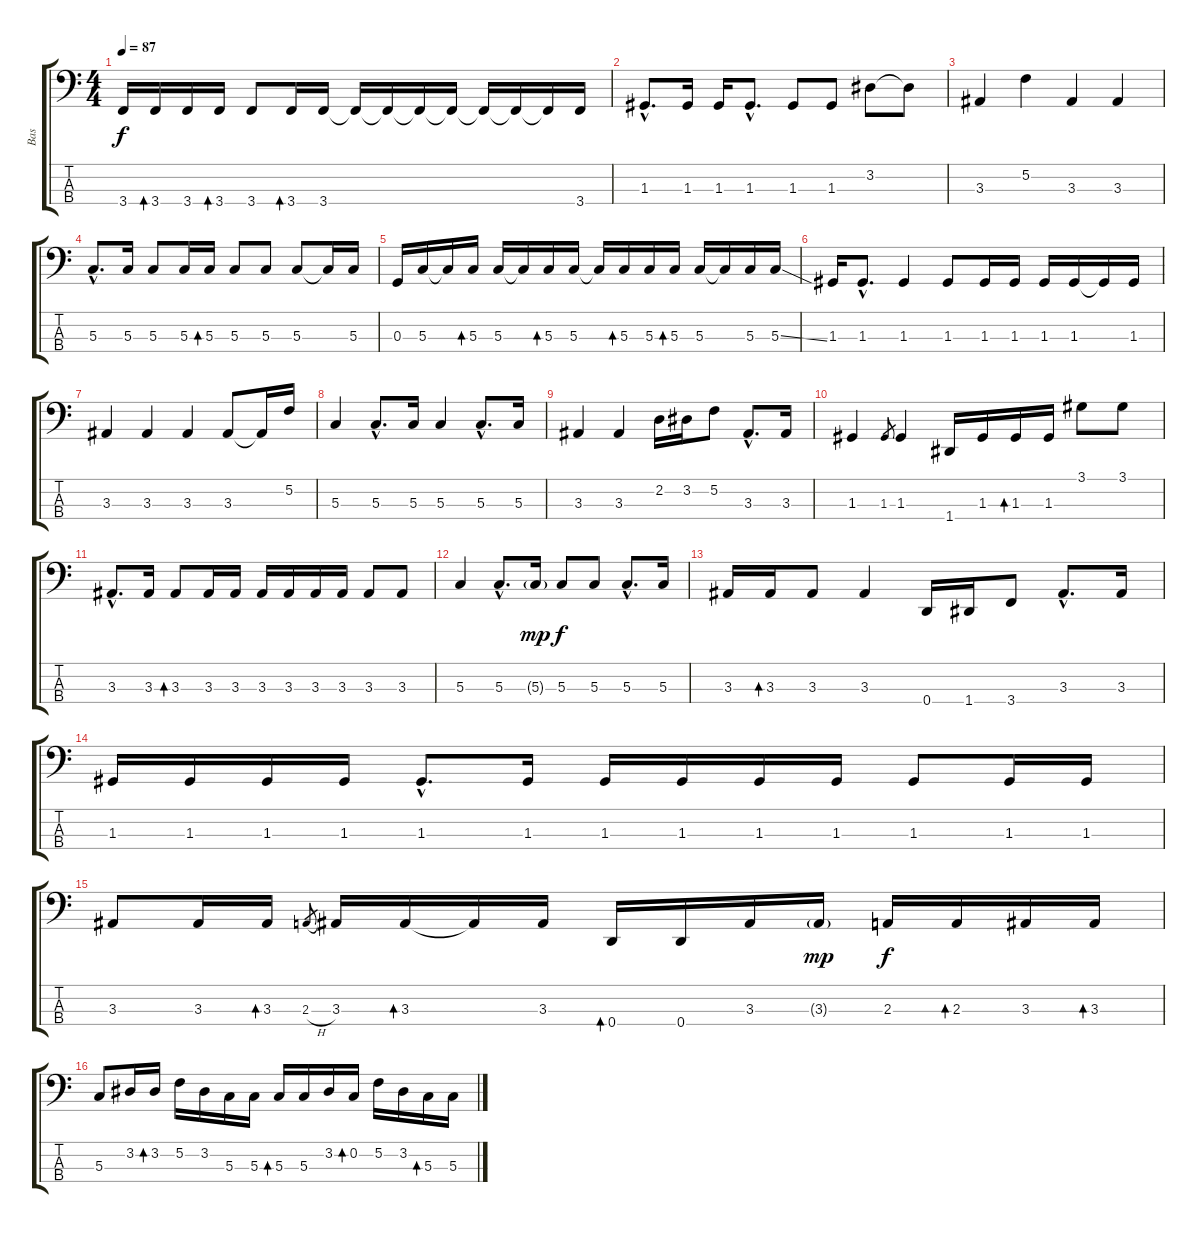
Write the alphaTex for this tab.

\track ("Bas" "Bas") {instrument electricbasspick}
\staff {score tabs}
\tuning (F2 C2 G1 D1) {hide}
\ts (4 4)
\tempo 87
\clef f4
\ks c
3.4.16{dy f} 3.4.16{bd 120} 3.4.16 3.4.16{bd 120} 3.4.8 3.4.16{bd 120} 3.4.16 3.4{t}.16 3.4{t}.16 3.4{t}.16 3.4{t}.16 3.4{t}.16 3.4{t}.16 3.4{t}.16 3.4.16 |
1.3{hac}.8{d} 1.3.16 1.3.16 1.3{hac}.8{d} 1.3.8 1.3.8 3.2.8 3.2{t}.8 |
3.3.4 5.2.4 3.3.4 3.3.4 |
5.3{hac}.8{d} 5.3.16 5.3.8 5.3.16 5.3.16{bd 120} 5.3.8 5.3.8 5.3.8 5.3{t}.16 5.3.16 |
0.3.16 5.3.16 5.3{t}.16 5.3.16{bd 120} 5.3.16 5.3{t}.16 5.3.16{bd 120} 5.3.16 5.3{t}.16 5.3.16{bd 120} 5.3.16 5.3.16{bd 120} 5.3.16 5.3{t}.16 5.3.16 5.3{ss}.16 |
1.3.16 1.3{hac}.8{d} 1.3.4 1.3.8 1.3.16 1.3.16 1.3.16 1.3.16 1.3{t}.16 1.3.16 |
3.3.4 3.3.4 3.3.4 3.3.8 3.3{t}.16 5.2.16 |
5.3.4 5.3{hac}.8{d} 5.3.16 5.3.4 5.3{hac}.8{d} 5.3.16 |
3.3.4 3.3.4 2.2.16 3.2.16 5.2.8 3.3{hac}.8{d} 3.3.16 |
1.3.4 1.3.8{gr} 1.3.4 1.4.16 1.3.16 1.3.16{bd 120} 1.3.16 3.1.8 3.1.8 |
3.3{hac}.8{d} 3.3.16 3.3.8{bd 240} 3.3.16 3.3.16 3.3.16 3.3.16 3.3.16 3.3.16 3.3.8 3.3.8 |
5.3.4 5.3{hac}.8{d} 5.3{g}.16{dy mp} 5.3.8{dy f} 5.3.8 5.3{hac}.8{d} 5.3.16 |
3.3.16 3.3.16{bd 120} 3.3.8 3.3.4 0.4.16 1.4.16 3.4.8 3.3{hac}.8{d} 3.3.16 |
1.3.16 1.3.16 1.3.16 1.3.16 1.3{hac}.8{d} 1.3.16 1.3.16 1.3.16 1.3.16 1.3.16 1.3.8 1.3.16 1.3.16 |
3.3.8 3.3.16 3.3.16{bd 120} 2.3{h}.8{gr} 3.3.16 3.3.16{bd 120} 3.3{t}.16 3.3.16 0.4.16{bd 120} 0.4.16 3.3.16 3.3{g}.16{dy mp} 2.3.16{dy f} 2.3.16{bd 120} 3.3.16 3.3.16{bd 120} |
5.3.8 3.2.16 3.2.16{bd 120} 5.2.16 3.2.16 5.3.16 5.3.16 5.3.16{bd 120} 5.3.16 3.2.16 0.2.16{bd 120} 5.2.16 3.2.16 5.3.16{bd 120} 5.3.16
